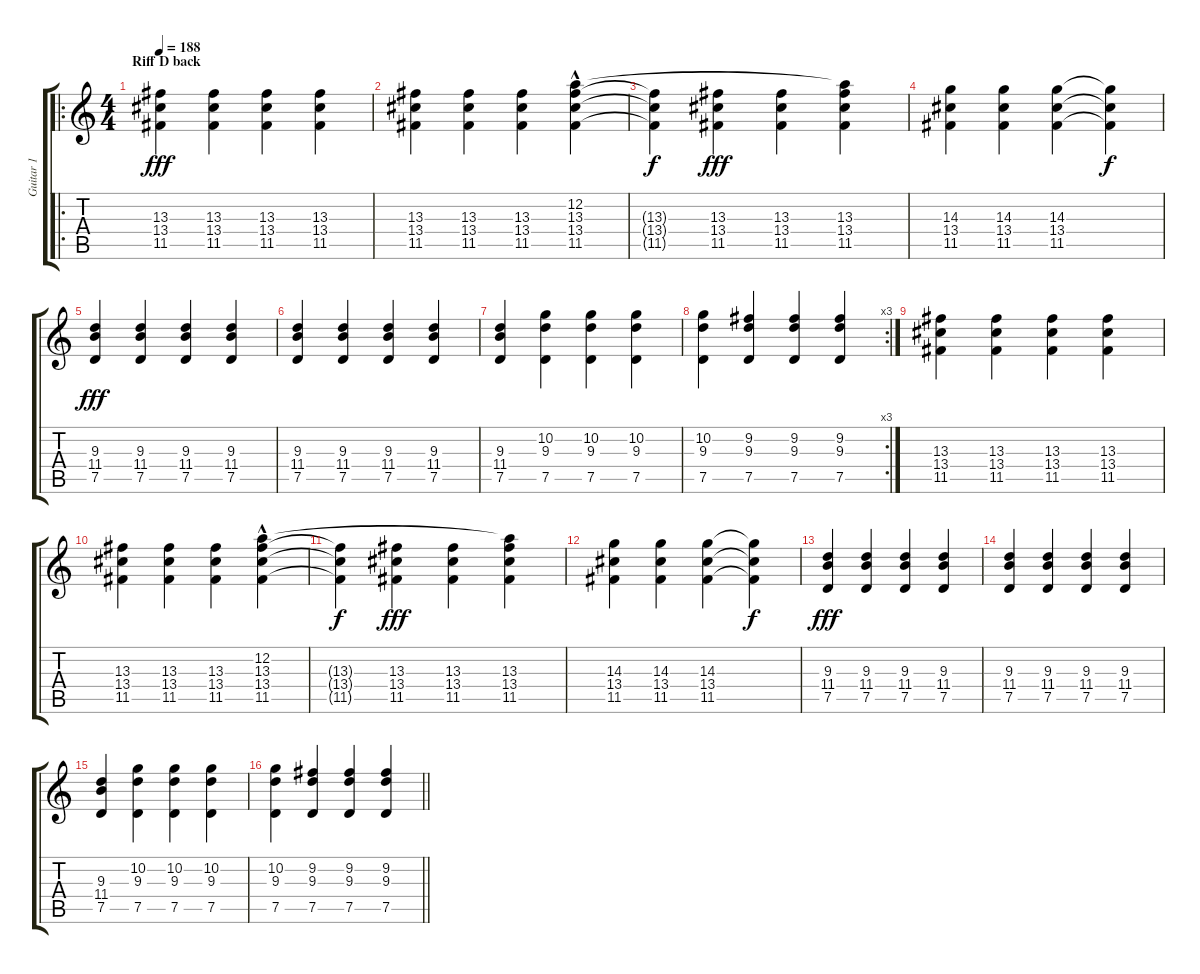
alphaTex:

\track ("Guitar 1" "Guitar 1") {instrument overdrivenguitar}
\staff {score tabs}
\tuning (D4 A3 F3 C3 G2 D2) {hide}
\ro
\ts (4 4)
\section ("" "Riff D back")
\tempo 188
\clef g2
\ks c
(13.3 13.4 11.5).4{dy fff volume 10} (13.3 13.4 11.5).4 (13.3 13.4 11.5).4 (13.3 13.4 11.5).4 |
(13.3 13.4 11.5).4 (13.3 13.4 11.5).4 (13.3 13.4 11.5).4 (12.2{hac} 13.3 13.4 11.5).4 |
(13.3{t} 13.4{t} 11.5{t}).4{dy f} (13.3 13.4 11.5).4{dy fff} (13.3 13.4 11.5).4 (12.2{t} 13.3 13.4 11.5).4 |
(14.3 13.4 11.5).4 (14.3 13.4 11.5).4 (14.3 13.4 11.5).4 (14.3{t} 13.4{t} 11.5{t}).4{dy f} |
(9.3 11.4 7.5).4{dy fff} (9.3 11.4 7.5).4 (9.3 11.4 7.5).4 (9.3 11.4 7.5).4 |
(9.3 11.4 7.5).4 (9.3 11.4 7.5).4 (9.3 11.4 7.5).4 (9.3 11.4 7.5).4 |
(9.3 11.4 7.5).4 (10.2 9.3 7.5).4 (10.2 9.3 7.5).4 (10.2 9.3 7.5).4 |
\rc 3
(10.2 9.3 7.5).4 (9.2 9.3 7.5).4 (9.2 9.3 7.5).4 (9.2 9.3 7.5).4 |
(13.3 13.4 11.5).4{volume 10} (13.3 13.4 11.5).4 (13.3 13.4 11.5).4 (13.3 13.4 11.5).4 |
(13.3 13.4 11.5).4 (13.3 13.4 11.5).4 (13.3 13.4 11.5).4 (12.2{hac} 13.3 13.4 11.5).4 |
(13.3{t} 13.4{t} 11.5{t}).4{dy f} (13.3 13.4 11.5).4{dy fff} (13.3 13.4 11.5).4 (12.2{t} 13.3 13.4 11.5).4 |
(14.3 13.4 11.5).4 (14.3 13.4 11.5).4 (14.3 13.4 11.5).4 (14.3{t} 13.4{t} 11.5{t}).4{dy f} |
(9.3 11.4 7.5).4{dy fff} (9.3 11.4 7.5).4 (9.3 11.4 7.5).4 (9.3 11.4 7.5).4 |
(9.3 11.4 7.5).4 (9.3 11.4 7.5).4 (9.3 11.4 7.5).4 (9.3 11.4 7.5).4 |
(9.3 11.4 7.5).4 (10.2 9.3 7.5).4 (10.2 9.3 7.5).4 (10.2 9.3 7.5).4 |
\barLineRight lightlight
(10.2 9.3 7.5).4 (9.2 9.3 7.5).4 (9.2 9.3 7.5).4 (9.2 9.3 7.5).4
